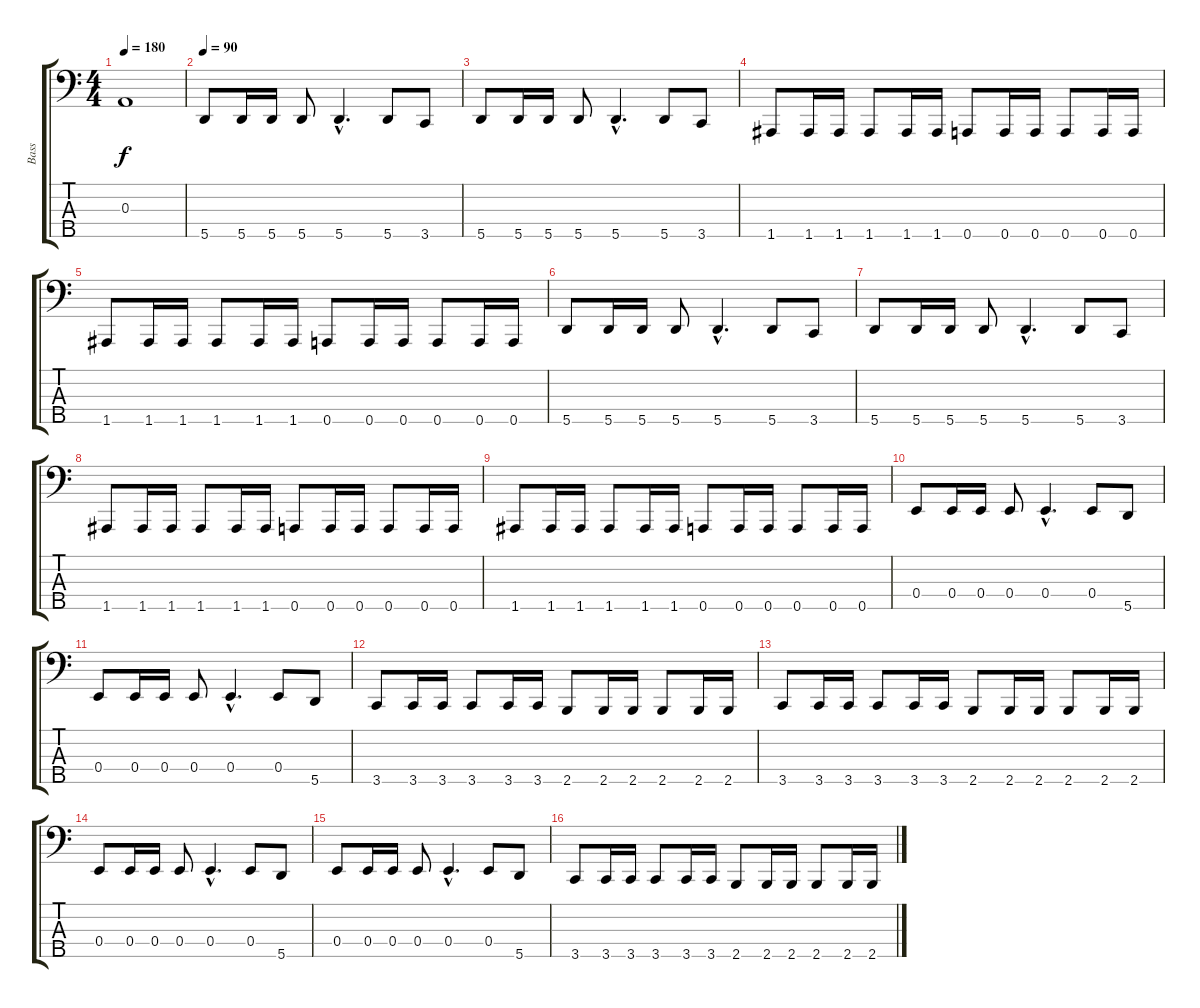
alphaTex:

\track ("Bass" "Bass") {instrument electricbassfinger}
\staff {score tabs}
\tuning (G2 D2 A1 E1 A0) {hide}
\ts (4 4)
\tempo 180
\clef f4
\ks c
0.3{t}.1{dy f} |
\tempo 90
5.5.8 5.5.16 5.5.16 5.5.8 5.5{hac}.4{d} 5.5.8 3.5.8 |
5.5.8 5.5.16 5.5.16 5.5.8 5.5{hac}.4{d} 5.5.8 3.5.8 |
1.5.8 1.5.16 1.5.16 1.5.8 1.5.16 1.5.16 0.5.8 0.5.16 0.5.16 0.5.8 0.5.16 0.5.16 |
1.5.8 1.5.16 1.5.16 1.5.8 1.5.16 1.5.16 0.5.8 0.5.16 0.5.16 0.5.8 0.5.16 0.5.16 |
5.5.8 5.5.16 5.5.16 5.5.8 5.5{hac}.4{d} 5.5.8 3.5.8 |
5.5.8 5.5.16 5.5.16 5.5.8 5.5{hac}.4{d} 5.5.8 3.5.8 |
1.5.8 1.5.16 1.5.16 1.5.8 1.5.16 1.5.16 0.5.8 0.5.16 0.5.16 0.5.8 0.5.16 0.5.16 |
1.5.8 1.5.16 1.5.16 1.5.8 1.5.16 1.5.16 0.5.8 0.5.16 0.5.16 0.5.8 0.5.16 0.5.16 |
0.4.8 0.4.16 0.4.16 0.4.8 0.4{hac}.4{d} 0.4.8 5.5.8 |
0.4.8 0.4.16 0.4.16 0.4.8 0.4{hac}.4{d} 0.4.8 5.5.8 |
3.5.8 3.5.16 3.5.16 3.5.8 3.5.16 3.5.16 2.5.8 2.5.16 2.5.16 2.5.8 2.5.16 2.5.16 |
3.5.8 3.5.16 3.5.16 3.5.8 3.5.16 3.5.16 2.5.8 2.5.16 2.5.16 2.5.8 2.5.16 2.5.16 |
0.4.8 0.4.16 0.4.16 0.4.8 0.4{hac}.4{d} 0.4.8 5.5.8 |
0.4.8 0.4.16 0.4.16 0.4.8 0.4{hac}.4{d} 0.4.8 5.5.8 |
3.5.8 3.5.16 3.5.16 3.5.8 3.5.16 3.5.16 2.5.8 2.5.16 2.5.16 2.5.8 2.5.16 2.5.16
